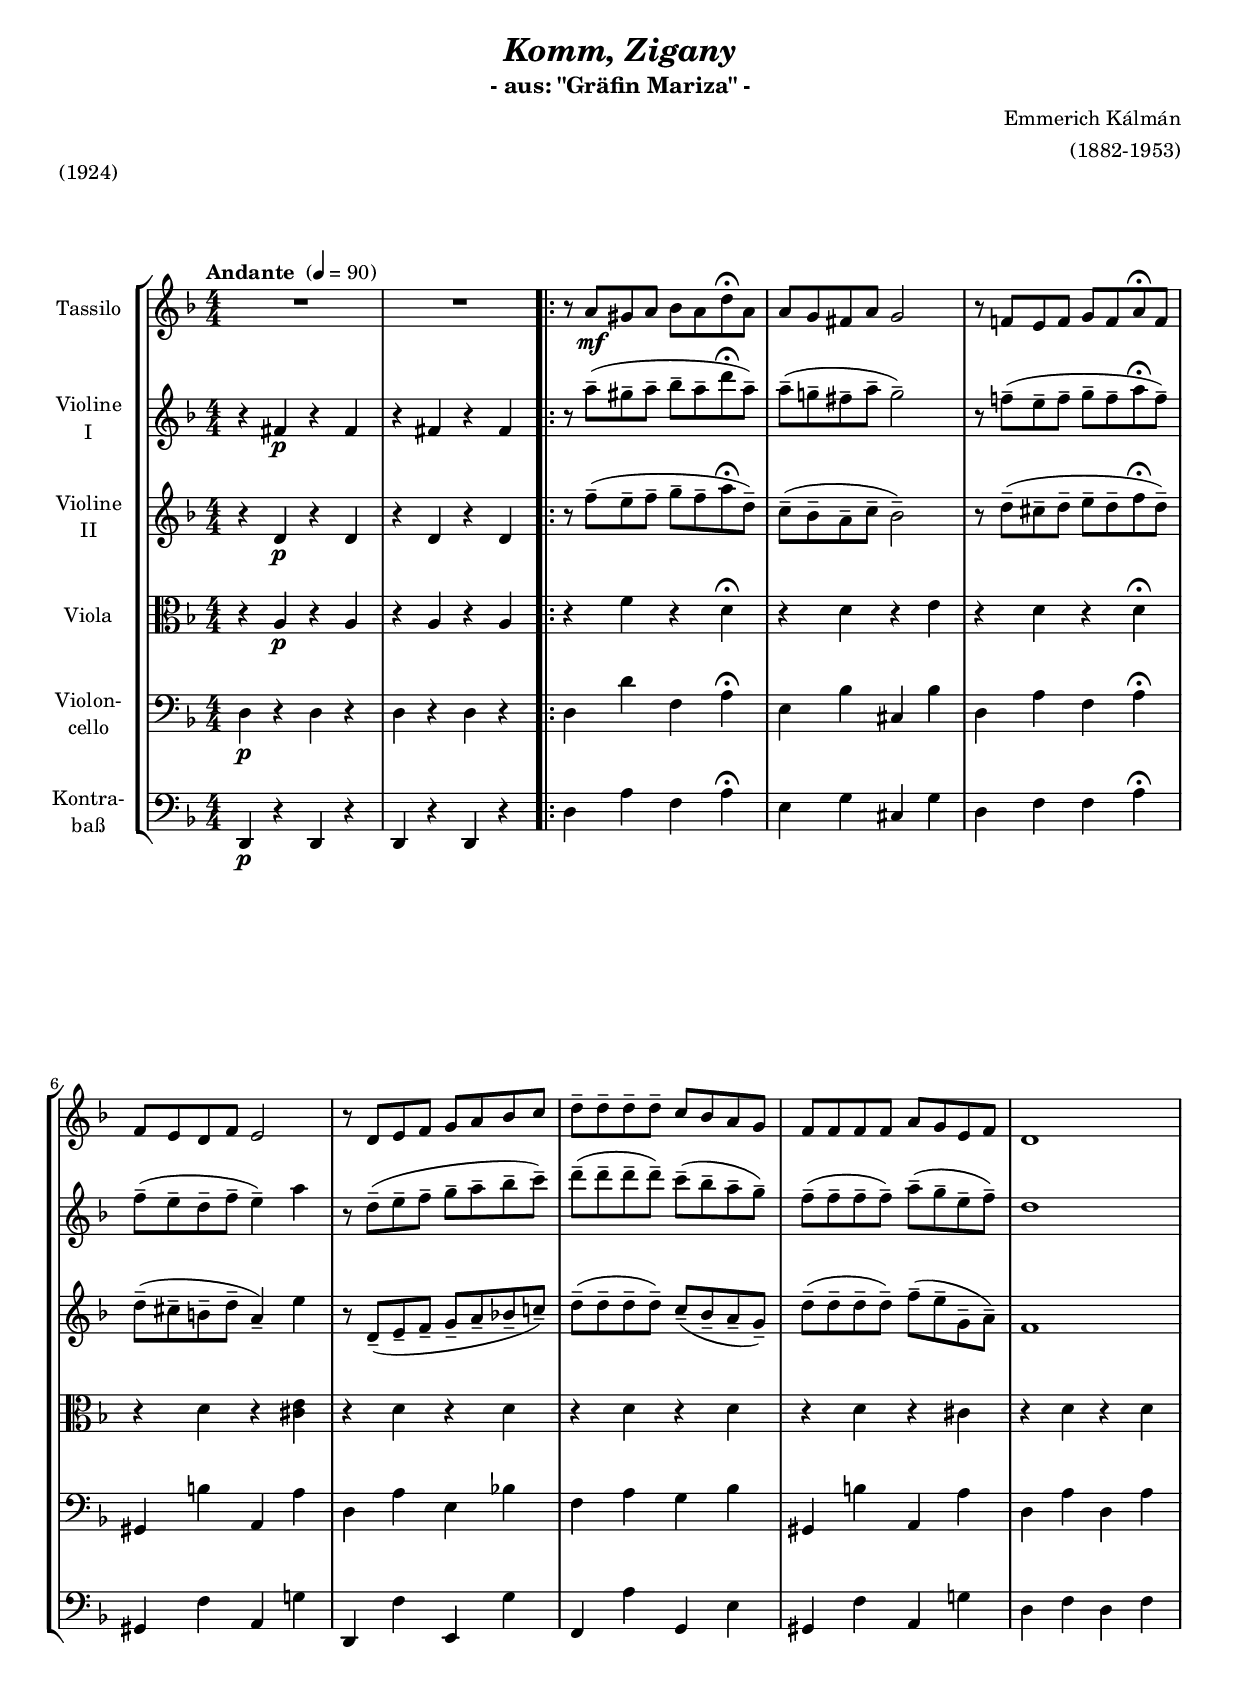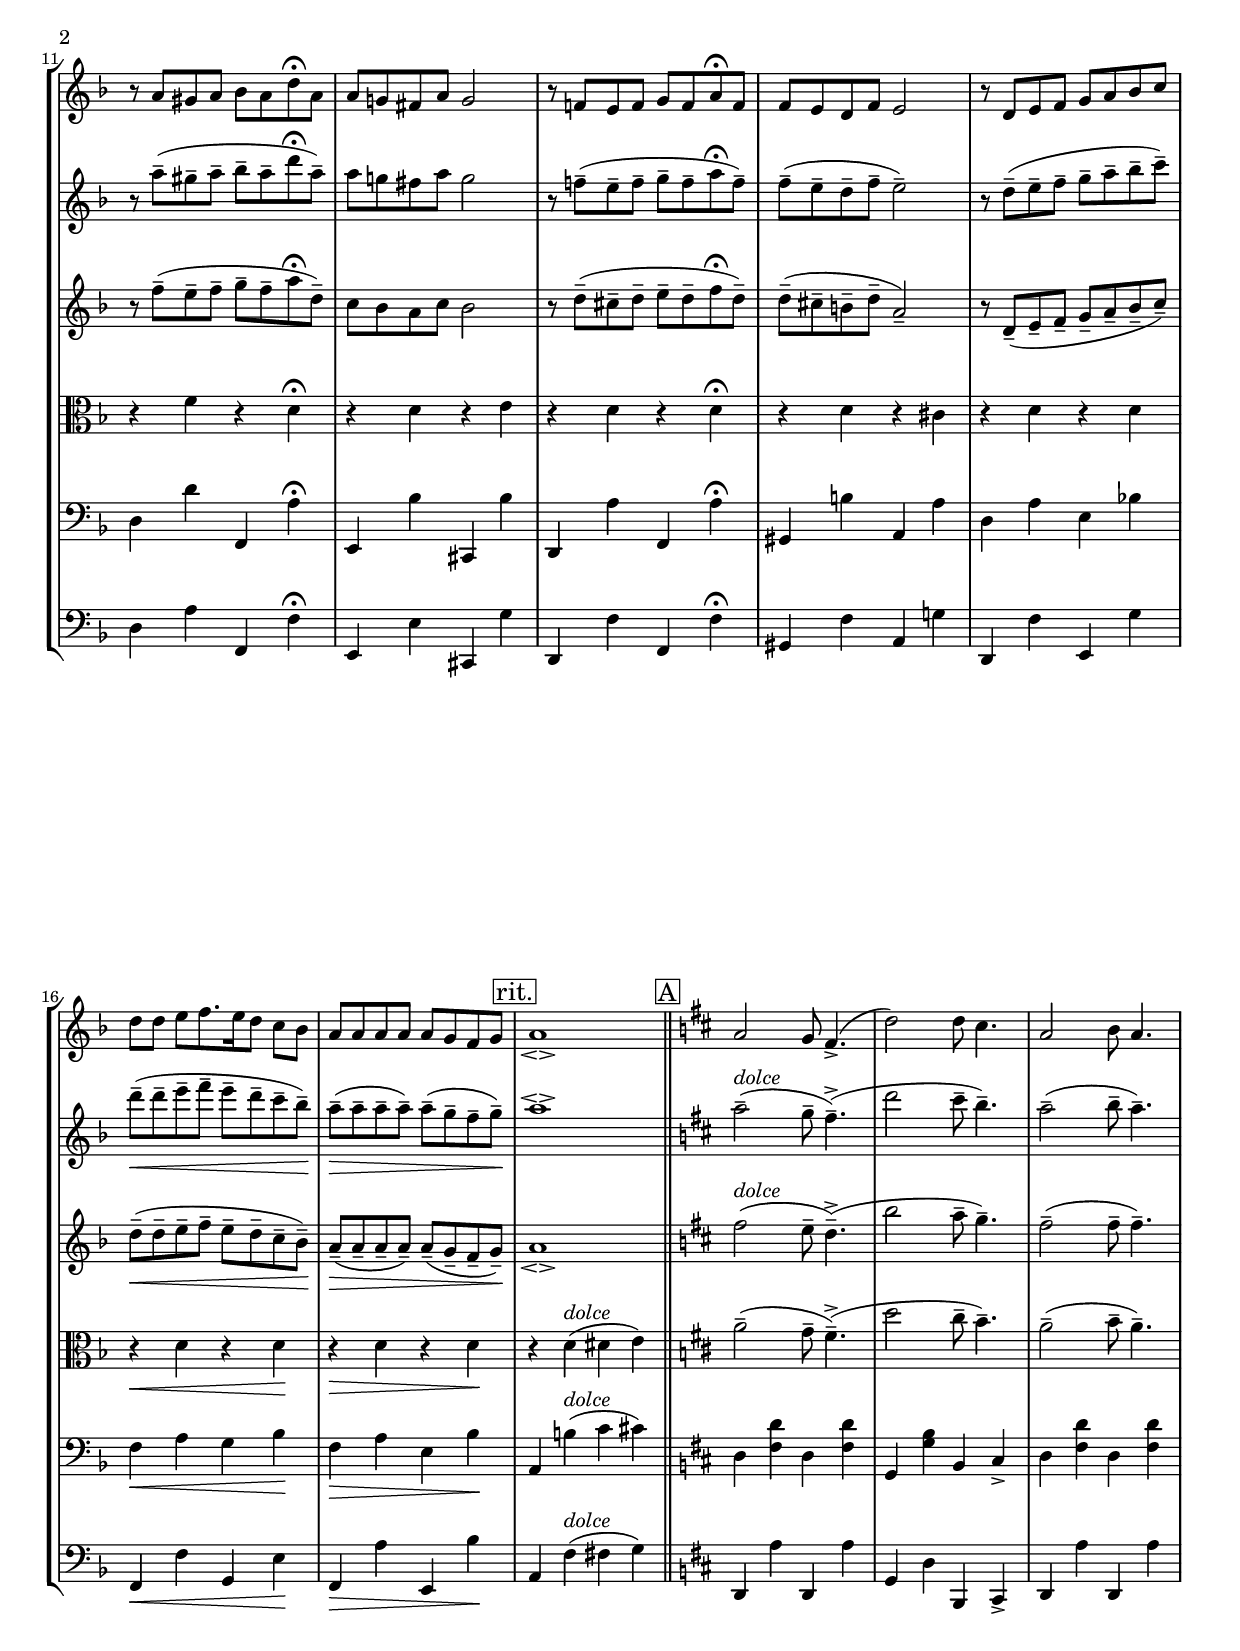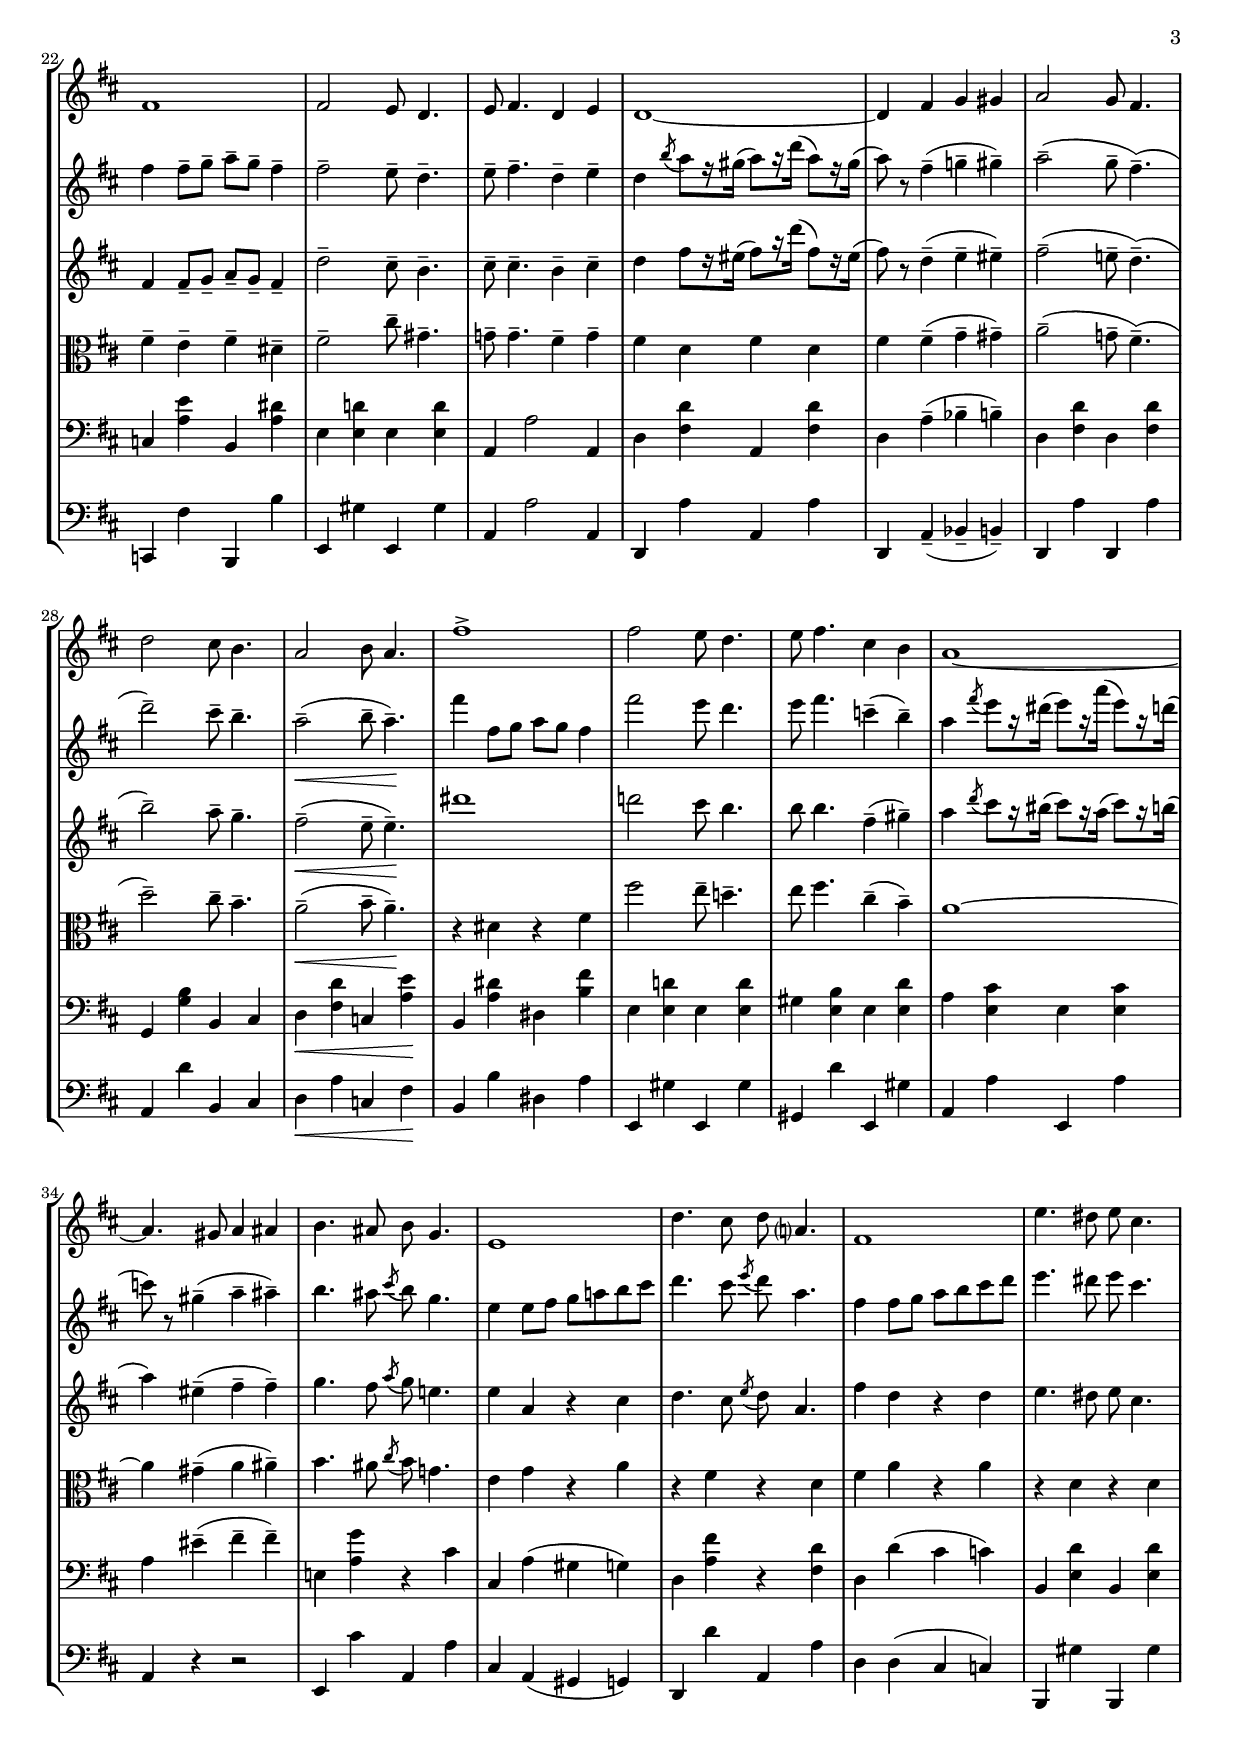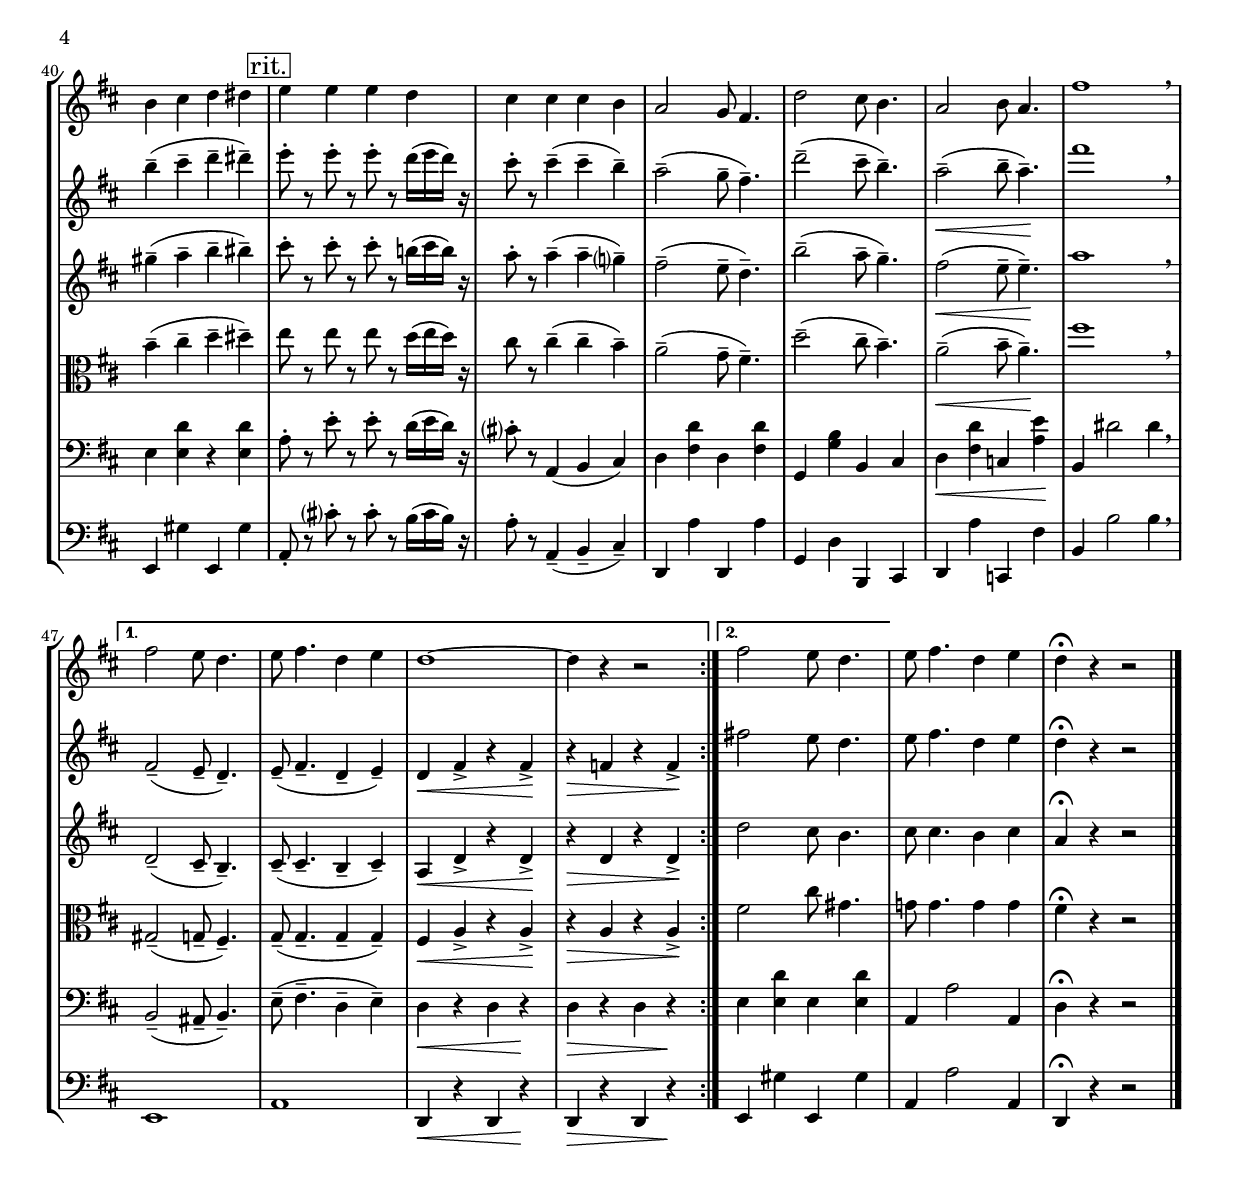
\version "2.14.2"
\include "deutsch.ly"

#(set-global-staff-size 17.6)

\header {
  title     = \markup \bold \italic "Komm, Zigany"
  subtitle  = "- aus: \"Gräfin Mariza\" -"
  composer  = "Emmerich Kálmán"
  arranger  = "(1882-1953)"
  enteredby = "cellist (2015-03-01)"
  piece     = "(1924)"
}

voiceconsts = {
  \key d \minor
  \time 4/4
  \numericTimeSignature
  \compressFullBarRests
  % Set default beaming for all staves
%  \set Timing.beamExceptions = #'()
%  \set Timing.baseMoment     = #(ly:make-moment 1 4)
%  \set Timing.beatStructure  = #'(1 1 1)
%  \set tupletSpannerDuration = #(ly:make-moment 1 8)
  \tempo "Andante " 4=90
}

%mihi = "clarinet"
mihi = "trumpet"
mist = "string ensemble 1"
miba = "drawbar organ"
%mikl = "acoustic grand"

dolc = \markup \italic "dolce"
rit  = \mark \markup \box "rit."

boxa = { \bar "||" \mark \markup \box "A" \key d \major }

va = \relative c'' {
  \voiceconsts

  R1*2
  \repeat volta 2 {
    r8 a\mf gis a b a d\fermata a
    a g fis a g2

    r8 f! e f g f a\fermata f
    f e d f e2
    r8 d e f g a b c

    d-- d-- d-- d-- c b a g
    f f f f a g e f
    d1
    r8 a' gis a b a d\fermata a

    a g! fis a g2
    r8 f! e f g f a\fermata f
    f e d f e2

    r8 d e f g a b c
    d d e[ f8. e16 d8] c b
    a a a a a g f g \rit
    a1\espressivo \boxa

    a2 g8 fis4.(->
    d'2) d8 cis4.
    a2 h8 a4.
    fis1
    fis2 e8 d4.

    e8 fis4. d4 e
    d1~
    d4 fis g gis
    a2 g8 fis4.

    d'2 cis8 h4.
    a2 h8 a4.
    fis'1->
    fis2 e8 d4.
    e8 fis4. cis4 h

    a1~
    a4. gis8 a4 ais
    h4. ais8 h8 g4.
    e1
    d'4. cis8 d a?4.

    fis1
    e'4. dis8 e cis4.
    h4 cis d dis \rit
    e e e d
    cis cis cis h

    a2 g8 fis4.
    d'2 cis8 h4.
    a2 h8 a4.
    fis'1 \breathe
  }
  \alternative {
    { fis2 e8 d4. | e8 fis4. d4 e| d1~ | d4 r r2 }
    { fis2 e8 d4. }
  }
  e8 fis4. d4 e
  d\fermata r r2 \bar "|."
}

vb = \relative c' {
  \voiceconsts

   r4 fis\p r fis
   r fis r fis
  \repeat volta 2 {
    r8 a'(-- gis-- a-- b-- a-- d\fermata a)--
    a(-- g!-- fis-- a-- g2)--

    r8 f!(-- e-- f-- g-- f-- a\fermata f)--
    f(-- e-- d-- f-- e4)-- a
    r8 d,(-- e-- f-- g-- a-- b-- c)--

    d(-- d-- d-- d)-- c(-- b-- a-- g)--
    f(-- f-- f-- f)-- a(-- g-- e-- f)--
    d1
    r8 a'(-- gis-- a-- b-- a-- d\fermata a)--

    a g! fis a g2
    r8 f!(-- e-- f--g-- f-- a\fermata f)--
    f(-- e-- d-- f-- e2)--

    r8 d(-- e-- f-- g-- a-- b-- c)--
    d(--\< d-- e-- f-- e-- d-- c-- b)--\!
    a(--\> a-- a-- a)-- a(-- g-- f--g)--\! \rit
    a1\espressivo \boxa

    a2(--^\dolc g8-- fis4.)(--->
    d'2 cis8-- h4.)--
    a2(-- h8-- a4.)--
    fis4 fis8-- g-- a-- g-- fis4--
    fis2-- e8-- d4.--

    e8-- fis4.-- d4-- e--
    d \acciaccatura h'8 a[ r16 gis]( a8)[ r16 d]( a8)[ r16 gis](
    a8) r fis4(-- g!-- gis)--
    a2(-- g8-- fis4.)(--

    d'2)-- cis8-- h4.--
    a2(--\< h8-- a4.)--\!
    fis'4 fis,8 g a g fis4
    fis'2 e8 d4.
    e8 fis4. c4(-- h)--

    a \acciaccatura fis'8 e[ r16 dis]( e8)[ r16 a]( e8)[ r16 d!](
    c8) r gis4(-- a-- ais)--
    h4. ais8 \acciaccatura cis h8 g4.
    e4 e8 fis g a! h cis
    d4. cis8 \acciaccatura e d a4.

    fis4 fis8 g a h cis d
    e4. dis8 e cis4.
    h4(-- cis-- d-- dis)-- \rit
    e8-. r e-. r e-. r d16( e d) r
    cis8-. r cis4(-- cis-- h)--

    a2(-- g8-- fis4.)--
    d'2(-- cis8-- h4.)--
    a2(--\< h8-- a4.)--\!
    fis'1 \breathe
  }
  \alternative {
    { fis,,2(-- e8-- d4.)-- | e8(-- fis4.-- d4-- e)-- | d\< fis-> r fis->\! | r\> f r f->\! }
    { fis'!2 e8 d4. }
  }
  e8 fis4. d4 e
  d\fermata r r2 \bar "|."
}

vc = \relative c' {
  \voiceconsts

  r4 d\p r d
  r d r d
  \repeat volta 2 {
    r8 f'(-- e-- f-- g-- f-- a\fermata d,)--
    c(-- b-- a-- c-- b2)--

    r8 d(-- cis-- d-- e-- d-- f\fermata d)--
    d(-- cis-- h-- d-- a4)-- e'
    r8 d,(-- e-- f-- g-- a-- b!-- c!)--

    d(-- d-- d-- d)-- c(-- b-- a-- g)--
    d'(-- d-- d-- d)-- f(-- e-- g,-- a)--
    f1
    r8 f'(-- e-- f-- g-- f-- a\fermata d,)--

    c b a c b2
    r8 d(-- cis-- d-- e-- d-- f\fermata d)--
    d(-- cis-- h-- d-- a2)--

    r8 d,(-- e-- f-- g-- a-- b-- c)--
    d(--\< d-- e-- f-- e-- d-- c-- b)--\!
    a(--\> a-- a-- a)-- a(-- g-- f-- g)--\! \rit
    a1\espressivo \boxa

    fis'2(^\dolc e8-- d4.)(--->
    h'2 a8-- g4.)--
    fis2(-- fis8-- fis4.)--
    fis,4 fis8-- g-- a-- g-- fis4--
    d'2-- cis8-- h4.--

    cis8-- cis4.-- h4-- cis--
    d fis8[ r16 eis]( fis8)[ r16 d']( fis,8)[ r16 eis](
    fis8) r d4(-- e-- eis)--
    fis2(-- e!8-- d4.)(--

    h'2)-- a8-- g4.--
    fis2(--\< e8-- e4.)--\!
    dis'1
    d!2 cis8 h4.
    h8 h4. fis4(-- gis)--

    a \acciaccatura d8 cis[ r16 his]( cis8)[ r16 a]( cis8)[ r16 h!](
    a4) eis(-- fis-- fis)--
    g4. fis8 \acciaccatura a g e!4.
    e4 a, r cis
    d4. cis8 \acciaccatura e d a4.

    fis'4 d r d
    e4. dis8 e cis4.
    gis'4(-- a-- h-- his)-- \rit
    cis8-. r cis-. r cis-. r h!16( cis h) r
    a8-. r a4(-- a-- g?)--

    fis2(-- e8-- d4.)--
    h'2(-- a8-- g4.)--
    fis2(\< e8-- e4.)--\!
    a1 \breathe
  }
  \alternative {
    { d,,2(-- cis8-- h4.)-- | cis8(-- cis4.-- h4-- cis)-- | a\< d-> r d->\! | r\> d r d->\! }
    { d'2 cis8 h4. }
  }
  cis8 cis4. h4 cis
  a\fermata r r2 \bar "|."
}

vd = \relative c' {
  \voiceconsts
  \clef "alto"

  r4 a\p r a
  r a r a
  \repeat volta 2 {
    r f' r d\fermata
    r d r e

    r d r d\fermata
    r d r <cis e>
    r d r d

    r d r d
    r d r cis
    r d r d
    r f r d\fermata

    r d r e
    r d r d\fermata
    r d r cis

    r d r d
    r\< d r d\!
    r\> d r d\! \rit
    r d(^\dolc dis e) \boxa

    a2(-- g8-- fis4.)(--->
    d'2 cis8-- h4.)--
    a2(-- h8-- a4.)--
    fis4-- e-- fis-- dis--
    fis2-- cis'8-- gis4.--

    g!8-- g4.-- fis4-- g--
    fis d fis d
    fis fis(-- g-- gis)--
    a2(-- g!8-- fis4.)(--

    d'2)-- cis8-- h4.--
    a2(--\< h8-- a4.)--\!
    r4 dis, r fis
    fis'2 e8-- d!4.--
    e8 fis4. cis4(-- h)--

    a1~
    a4 gis(-- a ais)--
    h4. ais8 \acciaccatura cis h g!4.
    e4 g r a
    r fis r d

    fis a r a
    r d, r d
    h'(-- cis-- d-- dis)-- \rit
    e8 r e r e r d16( e d) r
    cis8 r cis4(-- cis-- h)--

    a2(-- g8-- fis4.)--
    d'2(-- cis8-- h4.)--
    a2(--\< h8-- a4.)--\!
    fis'1 \breathe
  }
  \alternative {
    { gis,,2(-- g8-- fis4.)-- | g8(-- g4.-- g4-- g)-- | fis\< a-> r a->\! | r\> a r a->\! }
    { fis'2 cis'8 gis4. }
  }
  g!8 g4. g4 g
  fis\fermata r r2 \bar "|."
}

ve = \relative c {
  \voiceconsts
  \clef "bass"

  d4\p r d r
  d r d r
  \repeat volta 2 {
    d d' f, a\fermata
    e b' cis, b'

    d, a' f a\fermata
    gis, h' a, a'
    d, a' e b'!

    f a g b
    gis, h' a, a'
    d, a' d, a'
    d, d' f,, a'\fermata

    e, b'' cis,, b''
    d,, a'' f, a'\fermata
    gis, h' a, a'

    d, a' e b'!
    f\< a g b\!
    f\> a e b'\! \rit
    a, h'(^\dolc c cis) \boxa

    d, <fis d'> d <fis d'>
    g, <g' h> h, cis->
    d <fis d'> d <fis d'>
    c <a' e'> h, <a' dis>
    e <e d'!> e <e d'>

    a, a'2 a,4
    d <fis d'> a, <fis' d'>
    d a'(-- b-- h)--
    d, <fis d'> d <fis d'>

    g, <g' h> h, cis
    d\< <fis d'> c <a' e'>\!
    h, <a' dis> dis, <h' fis'>
    e, <e d'!> e <e d'>
    gis <e h'> e <e d'>

    a <e cis'> e <e cis'>
    a eis'(-- fis-- fis)--
    e,! <a g'> r cis
    cis, a'( gis g)
    d <a' fis'> r <fis d'>

    d d'( cis c)
    h, <e d'> h <e d'>
    e <e d'> r <e d'> \rit
    a8-. r e'-. r e-. r d16( e d) r
    cis?8-. r a,4( h cis)

    d <fis d'> d <fis d'>
    g, <g' h> h, cis
    d\< <fis d'> c <a' e'>\!
    h, dis'2 dis4 \breathe
  }
  \alternative {
    { h,2(-- ais8-- h4.)-- | e8(-- fis4.-- d4-- e)-- | d\< r d r\! | d\> r d r\! }
    { e <e d'> e <e d'> }
  }
  a, a'2 a,4
  d\fermata r r2 \bar "|."
}

vf = \relative c, {
  \voiceconsts
  \clef "bass"

  d4\p r d r
  d r d r
  \repeat volta 2 {
    d' a' f a\fermata
    e g cis, g'

    d f f a\fermata
    gis, f' a, g'!
    d, f' e, g'

    f, a' g, e'
    gis, f' a, g'!
    d f d f
    d a' f, f'\fermata

    e, e' cis, g''
    d, f' f, f'\fermata
    gis, f' a, g'!

    d, f' e, g'
    f,\< f' g, e'\!
    f,\> a' e, b''\! \rit
    a, f'(^\dolc fis g) \boxa

    d, a'' d,, a''
    g, d' h, cis->
    d a'' d,, a''
    c,, fis' h,, h''
    e,, gis' e, gis'

    a, a'2 a,4
    d, a'' a, a'
    d,, a'(-- b-- h)--
    d, a'' d,, a''

    a, d' h, cis
    d\< a' c, fis\!
    h, h' dis, a'
    e, gis' e, gis'
    gis, d'' e,, gis'

    a, a' e, a'
    a, r r2
    e4 cis'' a, a'
    cis, a( gis g)
    d d'' a, a'

    d, d( cis c)
    h, gis'' h,, gis''
    e, gis' e, gis' \rit
    a,8-. r cis'?-. r cis-. r h16( cis h) r
    a8-. r a,4(-- h-- cis)--

    d, a'' d,, a''
    g, d' h, cis
    d a'' c,, fis'
    h, h'2 h4 \breathe
  }
  \alternative {
    { e,,1 | a | d,4\< r d r\! | d\> r d r\! }
    { e gis' e, gis' }
  }
  a, a'2 a,4
  d,\fermata r r2 \bar "|."
}


music = \new StaffGroup <<
      \new Staff {
        \set Staff.midiInstrument = \mihi
        \set Staff.instrumentName = \markup \center-column { "Tassilo" }
        \transpose d d { \va }
      }

      \new Staff {
        \set Staff.midiInstrument = \mist
        \set Staff.instrumentName = \markup \center-column { "Violine" "I" }
        \transpose d d { \vb }
      }

      \new Staff {
        \set Staff.midiInstrument = \mist
        \set Staff.instrumentName = \markup \center-column { "Violine" "II" }
        \transpose d d { \vc }
      }

      \new Staff {
        \set Staff.midiInstrument = \mist
        \set Staff.instrumentName = \markup \center-column { "Viola" }
        \transpose d d { \vd }
      }

      \new Staff {
        \set Staff.midiInstrument = \miba
        \set Staff.instrumentName = \markup \center-column { "Violon-" "cello" }
        \transpose d d { \ve }
      }

      \new Staff {
        \set Staff.midiInstrument = \miba
        \set Staff.instrumentName = \markup \center-column { "Kontra-" "baß" }
        \transpose d d { \vf }
      }
>>

\book {
  \score {
   \music
    \layout {}
  }

  \score {
    \unfoldRepeats \music

    \midi {
      \context {
        \Score
      }
    }
  }
}
